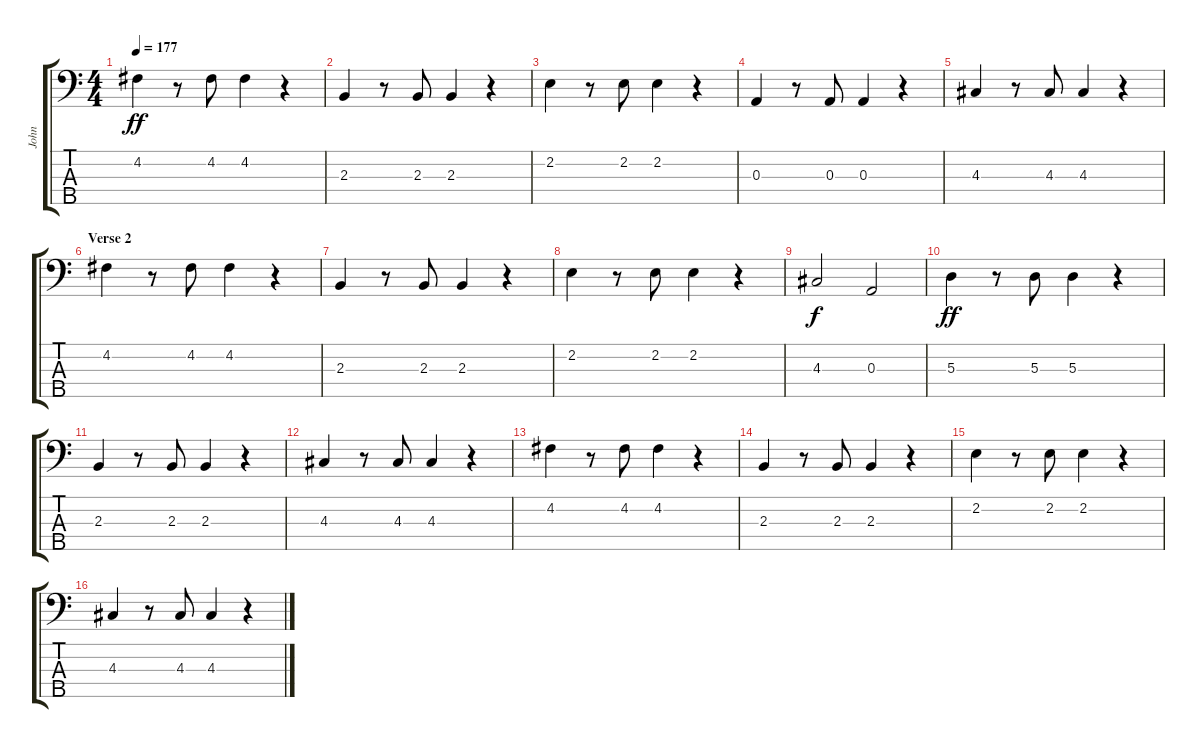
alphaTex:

\track ("John" "John") {instrument electricbassfinger}
\staff {score tabs}
\tuning (G2 D2 A1 E1 B0) {hide}
\ts (4 4)
\tempo 177
\clef f4
\ks c
4.2.4{dy ff} r.8 4.2.8 4.2.4 r.4 |
2.3.4 r.8 2.3.8 2.3.4 r.4 |
2.2.4 r.8 2.2.8 2.2.4 r.4 |
0.3.4 r.8 0.3.8 0.3.4 r.4 |
4.3.4 r.8 4.3.8 4.3.4 r.4 |
\section ("" "Verse 2")
4.2.4 r.8 4.2.8 4.2.4 r.4 |
2.3.4 r.8 2.3.8 2.3.4 r.4 |
2.2.4 r.8 2.2.8 2.2.4 r.4 |
4.3.2{dy f} 0.3.2 |
5.3.4{dy ff} r.8 5.3.8 5.3.4 r.4 |
2.3.4 r.8 2.3.8 2.3.4 r.4 |
4.3.4 r.8 4.3.8 4.3.4 r.4 |
4.2.4 r.8 4.2.8 4.2.4 r.4 |
2.3.4 r.8 2.3.8 2.3.4 r.4 |
2.2.4 r.8 2.2.8 2.2.4 r.4 |
4.3.4 r.8 4.3.8 4.3.4 r.4
